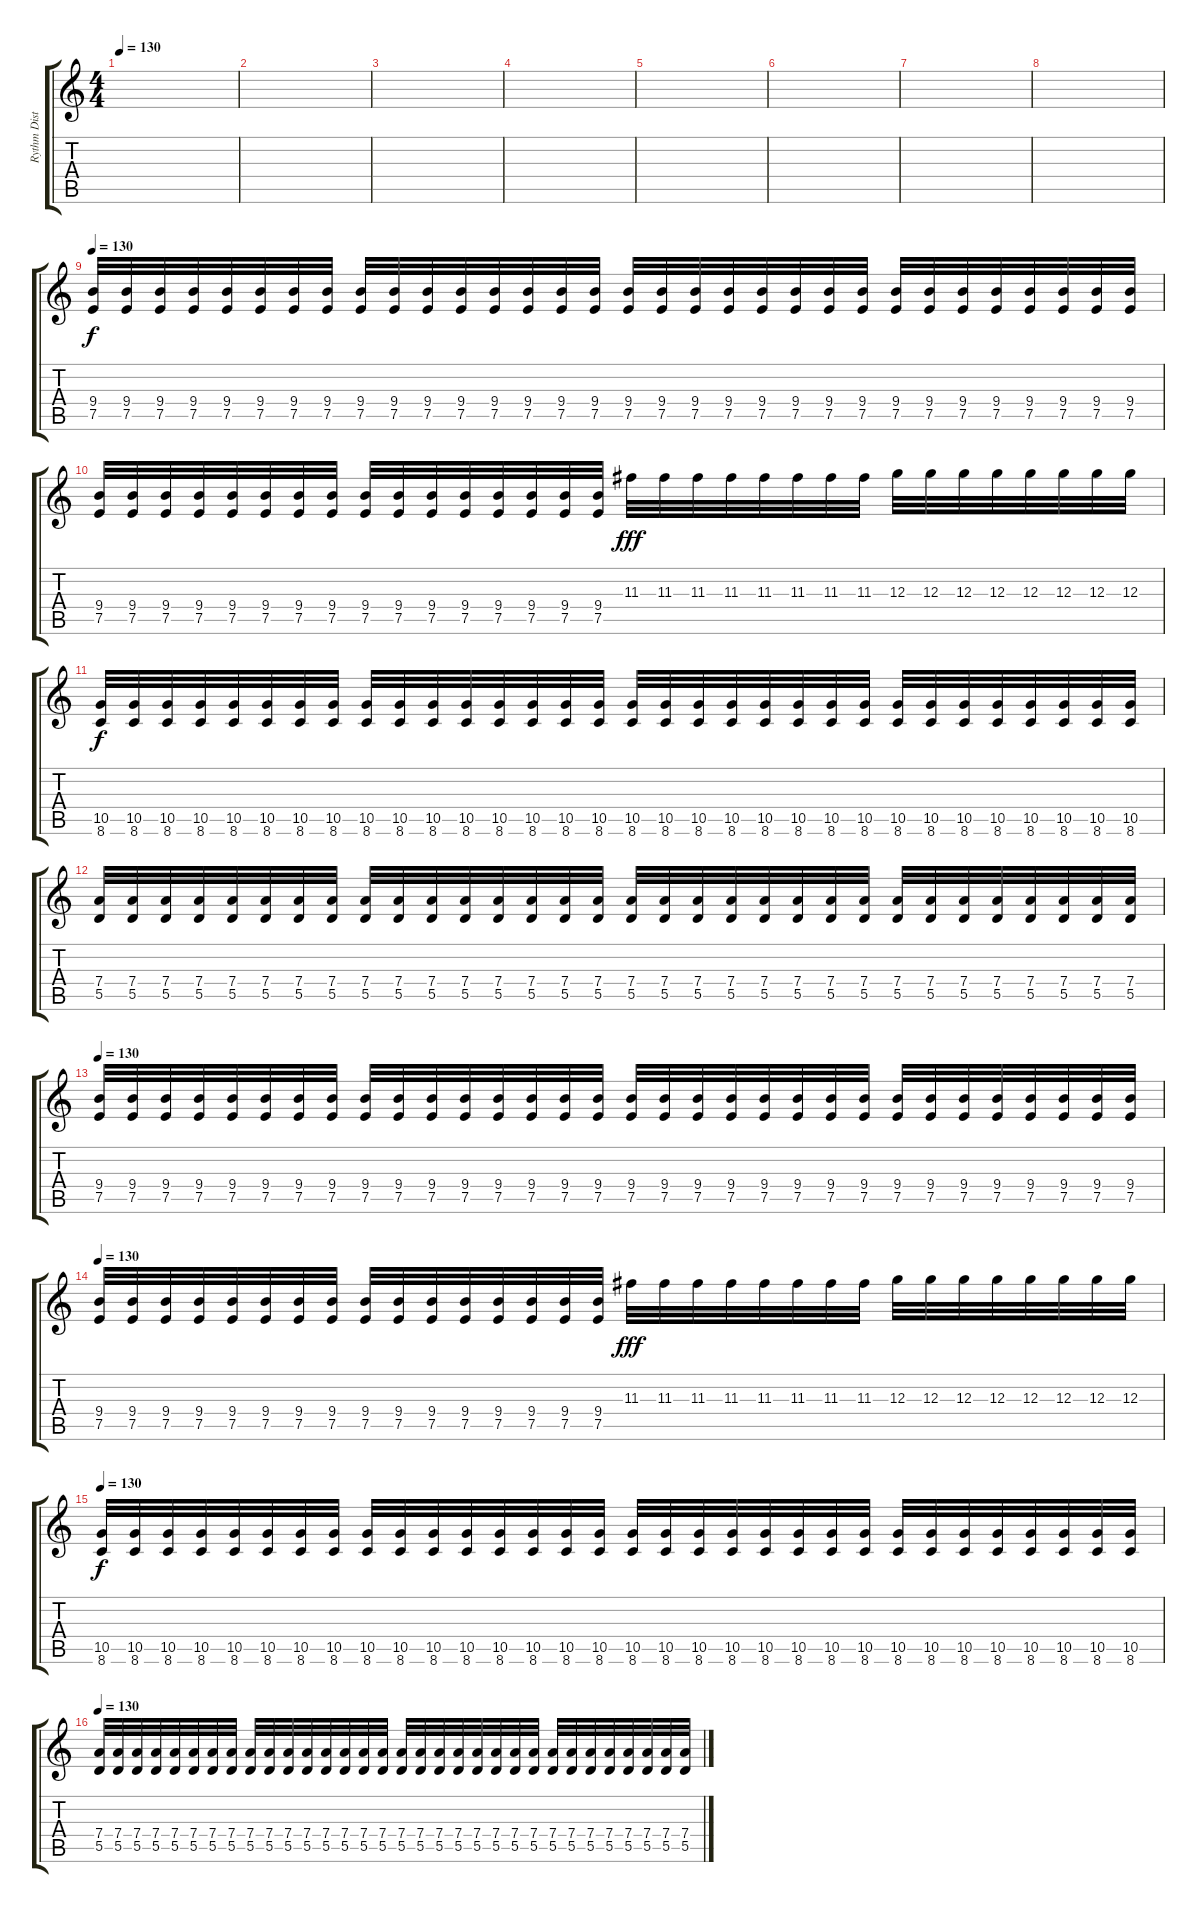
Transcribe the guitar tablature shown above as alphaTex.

\track ("Rythm Distortion Guitar" "Rythm Dist") {instrument distortionguitar}
\staff {score tabs}
\tuning (E4 B3 G3 D3 A2 E2) {hide}
\ts (4 4)
\tempo 130
\clef g2
\ks c
|
|
|
|
|
|
|
|
\tempo 130
(9.4 7.5).32{volume 16} (9.4 7.5).32 (9.4 7.5).32 (9.4 7.5).32 (9.4 7.5).32 (9.4 7.5).32 (9.4 7.5).32 (9.4 7.5).32 (9.4 7.5).32 (9.4 7.5).32 (9.4 7.5).32 (9.4 7.5).32 (9.4 7.5).32 (9.4 7.5).32 (9.4 7.5).32 (9.4 7.5).32 (9.4 7.5).32 (9.4 7.5).32 (9.4 7.5).32 (9.4 7.5).32 (9.4 7.5).32 (9.4 7.5).32 (9.4 7.5).32 (9.4 7.5).32 (9.4 7.5).32 (9.4 7.5).32 (9.4 7.5).32 (9.4 7.5).32 (9.4 7.5).32 (9.4 7.5).32 (9.4 7.5).32 (9.4 7.5).32 |
(9.4 7.5).32 (9.4 7.5).32 (9.4 7.5).32 (9.4 7.5).32 (9.4 7.5).32 (9.4 7.5).32 (9.4 7.5).32 (9.4 7.5).32 (9.4 7.5).32 (9.4 7.5).32 (9.4 7.5).32 (9.4 7.5).32 (9.4 7.5).32 (9.4 7.5).32 (9.4 7.5).32 (9.4 7.5).32 11.3.32{dy fff} 11.3.32 11.3.32 11.3.32 11.3.32 11.3.32 11.3.32 11.3.32 12.3.32 12.3.32 12.3.32 12.3.32 12.3.32 12.3.32 12.3.32 12.3.32 |
(10.5 8.6).32{dy f} (10.5 8.6).32 (10.5 8.6).32 (10.5 8.6).32 (10.5 8.6).32 (10.5 8.6).32 (10.5 8.6).32 (10.5 8.6).32 (10.5 8.6).32 (10.5 8.6).32 (10.5 8.6).32 (10.5 8.6).32 (10.5 8.6).32 (10.5 8.6).32 (10.5 8.6).32 (10.5 8.6).32 (10.5 8.6).32 (10.5 8.6).32 (10.5 8.6).32 (10.5 8.6).32 (10.5 8.6).32 (10.5 8.6).32 (10.5 8.6).32 (10.5 8.6).32 (10.5 8.6).32 (10.5 8.6).32 (10.5 8.6).32 (10.5 8.6).32 (10.5 8.6).32 (10.5 8.6).32 (10.5 8.6).32 (10.5 8.6).32 |
(7.4 5.5).32 (7.4 5.5).32 (7.4 5.5).32 (7.4 5.5).32 (7.4 5.5).32 (7.4 5.5).32 (7.4 5.5).32 (7.4 5.5).32 (7.4 5.5).32 (7.4 5.5).32 (7.4 5.5).32 (7.4 5.5).32 (7.4 5.5).32 (7.4 5.5).32 (7.4 5.5).32 (7.4 5.5).32 (7.4 5.5).32 (7.4 5.5).32 (7.4 5.5).32 (7.4 5.5).32 (7.4 5.5).32 (7.4 5.5).32 (7.4 5.5).32 (7.4 5.5).32 (7.4 5.5).32 (7.4 5.5).32 (7.4 5.5).32 (7.4 5.5).32 (7.4 5.5).32 (7.4 5.5).32 (7.4 5.5).32 (7.4 5.5).32 |
\tempo 130
(9.4 7.5).32 (9.4 7.5).32 (9.4 7.5).32 (9.4 7.5).32 (9.4 7.5).32 (9.4 7.5).32 (9.4 7.5).32 (9.4 7.5).32 (9.4 7.5).32 (9.4 7.5).32 (9.4 7.5).32 (9.4 7.5).32 (9.4 7.5).32 (9.4 7.5).32 (9.4 7.5).32 (9.4 7.5).32 (9.4 7.5).32 (9.4 7.5).32 (9.4 7.5).32 (9.4 7.5).32 (9.4 7.5).32 (9.4 7.5).32 (9.4 7.5).32 (9.4 7.5).32 (9.4 7.5).32 (9.4 7.5).32 (9.4 7.5).32 (9.4 7.5).32 (9.4 7.5).32 (9.4 7.5).32 (9.4 7.5).32 (9.4 7.5).32 |
\tempo 130
(9.4 7.5).32 (9.4 7.5).32 (9.4 7.5).32 (9.4 7.5).32 (9.4 7.5).32 (9.4 7.5).32 (9.4 7.5).32 (9.4 7.5).32 (9.4 7.5).32 (9.4 7.5).32 (9.4 7.5).32 (9.4 7.5).32 (9.4 7.5).32 (9.4 7.5).32 (9.4 7.5).32 (9.4 7.5).32 11.3.32{dy fff} 11.3.32 11.3.32 11.3.32 11.3.32 11.3.32 11.3.32 11.3.32 12.3.32 12.3.32 12.3.32 12.3.32 12.3.32 12.3.32 12.3.32 12.3.32 |
\tempo 130
(10.5 8.6).32{dy f} (10.5 8.6).32 (10.5 8.6).32 (10.5 8.6).32 (10.5 8.6).32 (10.5 8.6).32 (10.5 8.6).32 (10.5 8.6).32 (10.5 8.6).32 (10.5 8.6).32 (10.5 8.6).32 (10.5 8.6).32 (10.5 8.6).32 (10.5 8.6).32 (10.5 8.6).32 (10.5 8.6).32 (10.5 8.6).32 (10.5 8.6).32 (10.5 8.6).32 (10.5 8.6).32 (10.5 8.6).32 (10.5 8.6).32 (10.5 8.6).32 (10.5 8.6).32 (10.5 8.6).32 (10.5 8.6).32 (10.5 8.6).32 (10.5 8.6).32 (10.5 8.6).32 (10.5 8.6).32 (10.5 8.6).32 (10.5 8.6).32 |
\tempo 130
(7.4 5.5).32 (7.4 5.5).32 (7.4 5.5).32 (7.4 5.5).32 (7.4 5.5).32 (7.4 5.5).32 (7.4 5.5).32 (7.4 5.5).32 (7.4 5.5).32 (7.4 5.5).32 (7.4 5.5).32 (7.4 5.5).32 (7.4 5.5).32 (7.4 5.5).32 (7.4 5.5).32 (7.4 5.5).32 (7.4 5.5).32 (7.4 5.5).32 (7.4 5.5).32 (7.4 5.5).32 (7.4 5.5).32 (7.4 5.5).32 (7.4 5.5).32 (7.4 5.5).32 (7.4 5.5).32 (7.4 5.5).32 (7.4 5.5).32 (7.4 5.5).32 (7.4 5.5).32 (7.4 5.5).32 (7.4 5.5).32 (7.4 5.5).32
